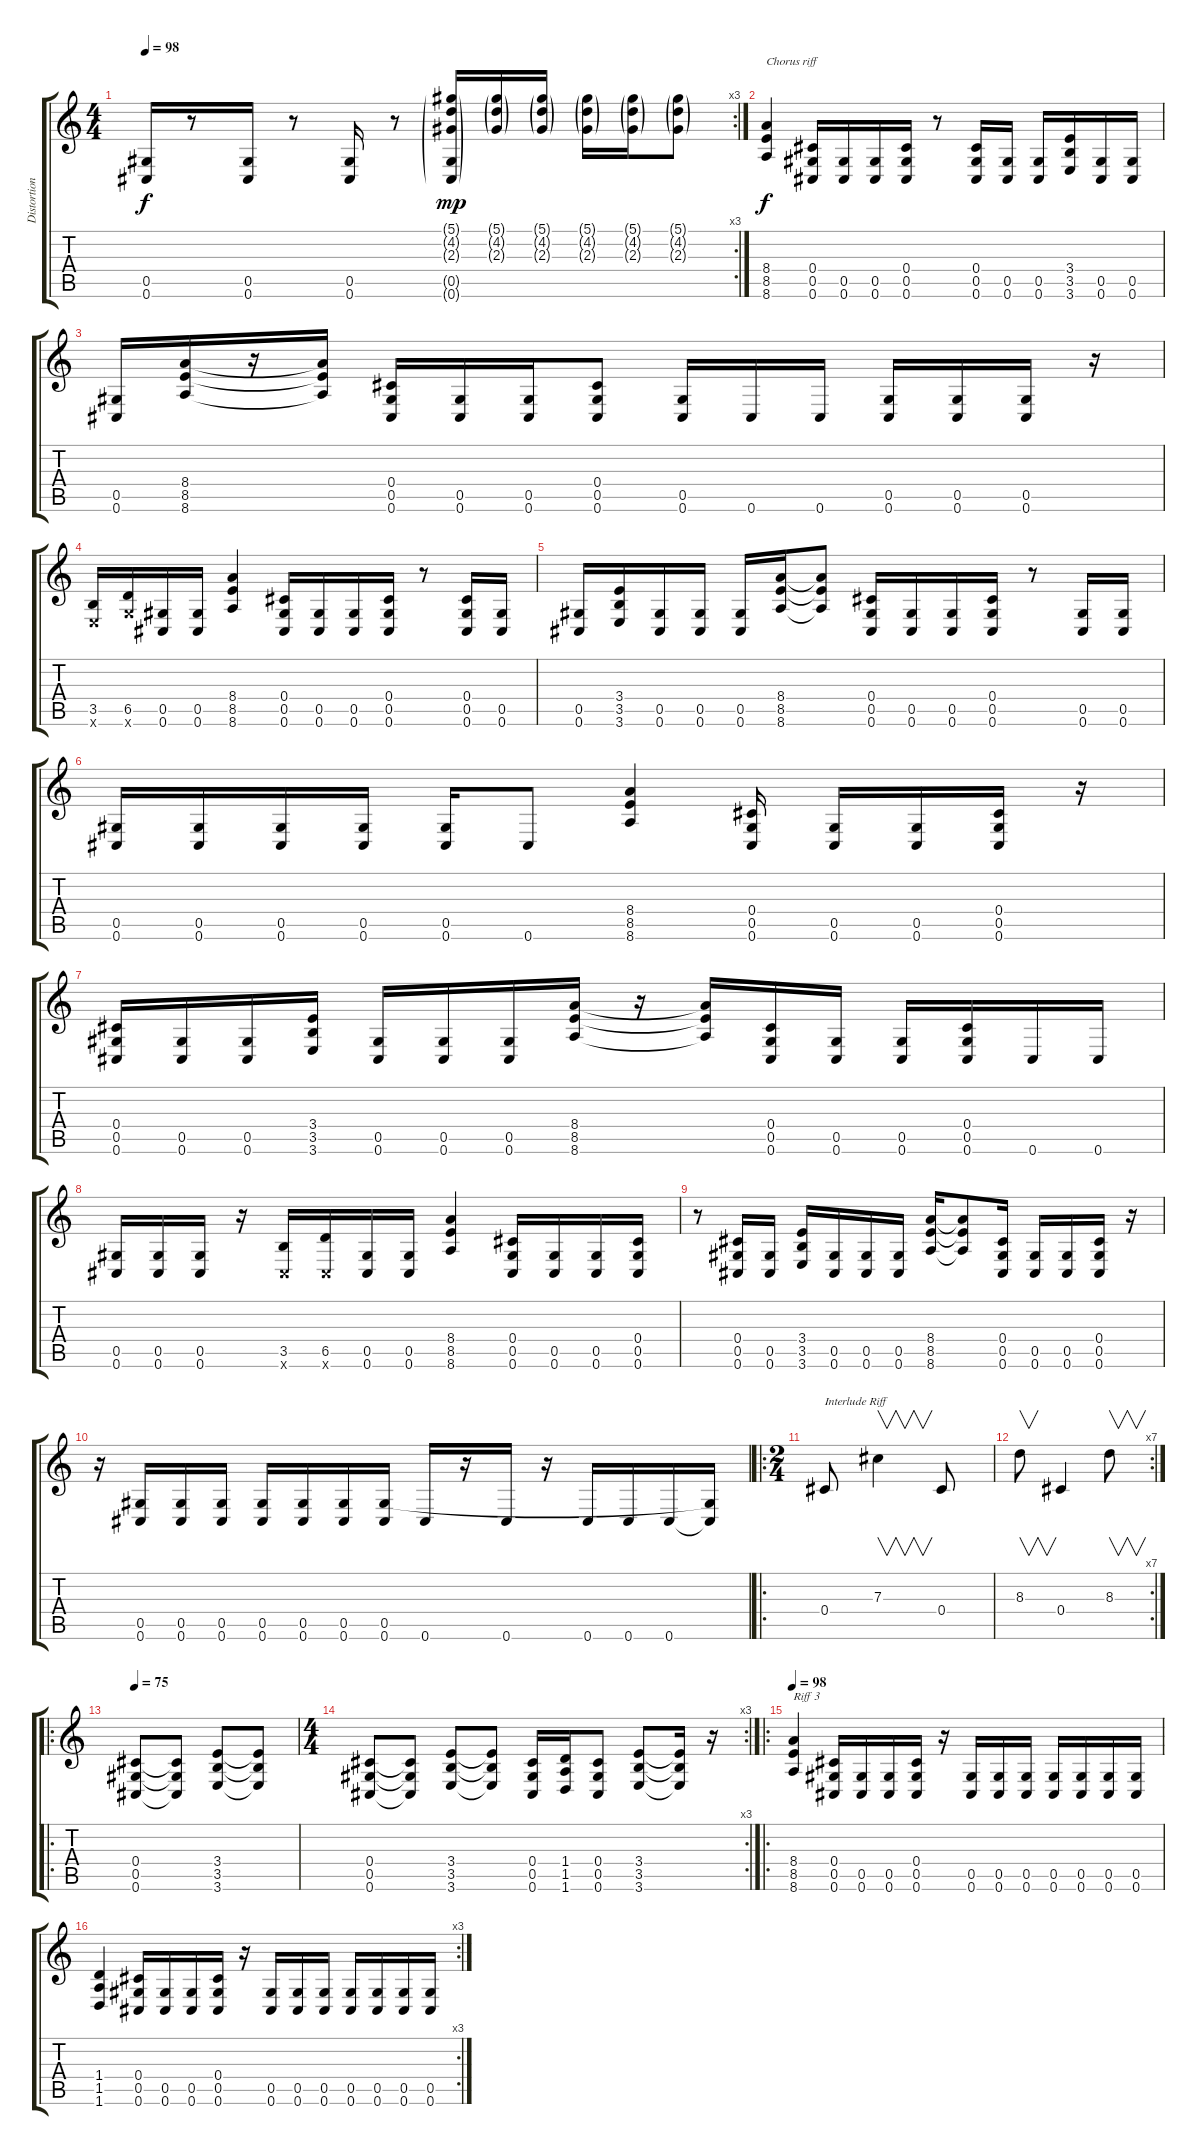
\track ("Distortion" "Distortion") {instrument distortionguitar}
\staff {score tabs}
\tuning (Eb4 Bb3 Gb3 Db3 Ab2 Db2) {hide}
\rc 3
\ts (4 4)
\tempo 98
\clef g2
\ks c
(0.5 0.6).16{dy f} r.8 (0.5 0.6).16 r.8 (0.5 0.6).16 r.8 (5.1{g} 4.2{g} 2.3{g} 0.5{g} 0.6{g}).16{dy mp} (5.1{g} 4.2{g} 2.3{g}).16 (5.1{g} 4.2{g} 2.3{g}).16 (5.1{g} 4.2{g} 2.3{g}).16 (5.1{g} 4.2{g} 2.3{g}).16 (5.1{g} 4.2{g} 2.3{g}).8 |
(8.4 8.5 8.6).4{txt "Chorus riff" dy f} (0.4 0.5 0.6).16 (0.5 0.6).16 (0.5 0.6).16 (0.4 0.5 0.6).16 r.8 (0.4 0.5 0.6).16 (0.5 0.6).16 (0.5 0.6).16 (3.4 3.5 3.6).16 (0.5 0.6).16 (0.5 0.6).16 |
(0.5 0.6).16 (8.4 8.5 8.6).16 r.16 (8.4{t} 8.5{t} 8.6{t}).16 (0.4 0.5 0.6).16 (0.5 0.6).16 (0.5 0.6).16 (0.4 0.5 0.6).8 (0.5 0.6).16 0.6.16 0.6.16 (0.5 0.6).16 (0.5 0.6).16 (0.5 0.6).16 r.16 |
(3.5 3.6{x}).16 (6.5 6.6{x}).16 (0.5 0.6).16 (0.5 0.6).16 (8.4 8.5 8.6).4 (0.4 0.5 0.6).16 (0.5 0.6).16 (0.5 0.6).16 (0.4 0.5 0.6).16 r.8 (0.4 0.5 0.6).16 (0.5 0.6).16 |
(0.5 0.6).16 (3.4 3.5 3.6).16 (0.5 0.6).16 (0.5 0.6).16 (0.5 0.6).16 (8.4 8.5 8.6).16 (8.4{t} 8.5{t} 8.6{t}).8 (0.4 0.5 0.6).16 (0.5 0.6).16 (0.5 0.6).16 (0.4 0.5 0.6).16 r.8 (0.5 0.6).16 (0.5 0.6).16 |
(0.5 0.6).16 (0.5 0.6).16 (0.5 0.6).16 (0.5 0.6).16 (0.5 0.6).16 0.6.8 (8.4 8.5 8.6).4 (0.4 0.5 0.6).16 (0.5 0.6).16 (0.5 0.6).16 (0.4 0.5 0.6).16 r.16 |
(0.4 0.5 0.6).16 (0.5 0.6).16 (0.5 0.6).16 (3.4 3.5 3.6).16 (0.5 0.6).16 (0.5 0.6).16 (0.5 0.6).16 (8.4 8.5 8.6).16 r.16 (8.4{t} 8.5{t} 8.6{t}).16 (0.4 0.5 0.6).16 (0.5 0.6).16 (0.5 0.6).16 (0.4 0.5 0.6).16 0.6.16 0.6.16 |
(0.5 0.6).16 (0.5 0.6).16 (0.5 0.6).16 r.16 (3.5 0.6{x}).16 (6.5 0.6{x}).16 (0.5 0.6).16 (0.5 0.6).16 (8.4 8.5 8.6).4 (0.4 0.5 0.6).16 (0.5 0.6).16 (0.5 0.6).16 (0.4 0.5 0.6).16 |
r.8 (0.4 0.5 0.6).16 (0.5 0.6).16 (3.4 3.5 3.6).16 (0.5 0.6).16 (0.5 0.6).16 (0.5 0.6).16 (8.4 8.5 8.6).16 (8.4{t} 8.5{t} 8.6{t}).8 (0.4 0.5 0.6).16 (0.5 0.6).16 (0.5 0.6).16 (0.4 0.5 0.6).16 r.16 |
r.16 (0.5 0.6).16 (0.5 0.6).16 (0.5 0.6).16 (0.5 0.6).16 (0.5 0.6).16 (0.5 0.6).16 (0.5 0.6).16 0.6.16 r.16 0.6.16 r.16 0.6.16 0.6.16 0.6.16 (0.5{t} 0.6{t}).16 |
\ro
\ts (2 4)
0.4.8{txt "Interlude Riff" instrument electricguitarclean} 7.3.4{v} 0.4.8 |
\rc 7
8.3.8{v} 0.4.4 8.3.8{v} |
\ro
\tempo 75
(0.4 0.5 0.6).8{volume 11 instrument overdrivenguitar} (0.4{t} 0.5{t} 0.6{t}).8 (3.4 3.5 3.6).8 (3.4{t} 3.5{t} 3.6{t}).8 |
\rc 3
\ts (4 4)
(0.4 0.5 0.6).8 (0.4{t} 0.5{t} 0.6{t}).8 (3.4 3.5 3.6).8 (3.4{t} 3.5{t} 3.6{t}).8 (0.4 0.5 0.6).16 (1.4 1.5 1.6).16 (0.4 0.5 0.6).8 (3.4 3.5 3.6).8 (3.4{t} 3.5{t} 3.6{t}).16 r.16 |
\ro
\tempo 98
(8.4 8.5 8.6).4{txt "Riff 3"} (0.4 0.5 0.6).16 (0.5 0.6).16 (0.5 0.6).16 (0.4 0.5 0.6).16 r.16 (0.5 0.6).16 (0.5 0.6).16 (0.5 0.6).16 (0.5 0.6).16 (0.5 0.6).16 (0.5 0.6).16 (0.5 0.6).16 |
\rc 3
(1.4 1.5 1.6).4 (0.4 0.5 0.6).16 (0.5 0.6).16 (0.5 0.6).16 (0.4 0.5 0.6).16 r.16 (0.5 0.6).16 (0.5 0.6).16 (0.5 0.6).16 (0.5 0.6).16 (0.5 0.6).16 (0.5 0.6).16 (0.5 0.6).16
